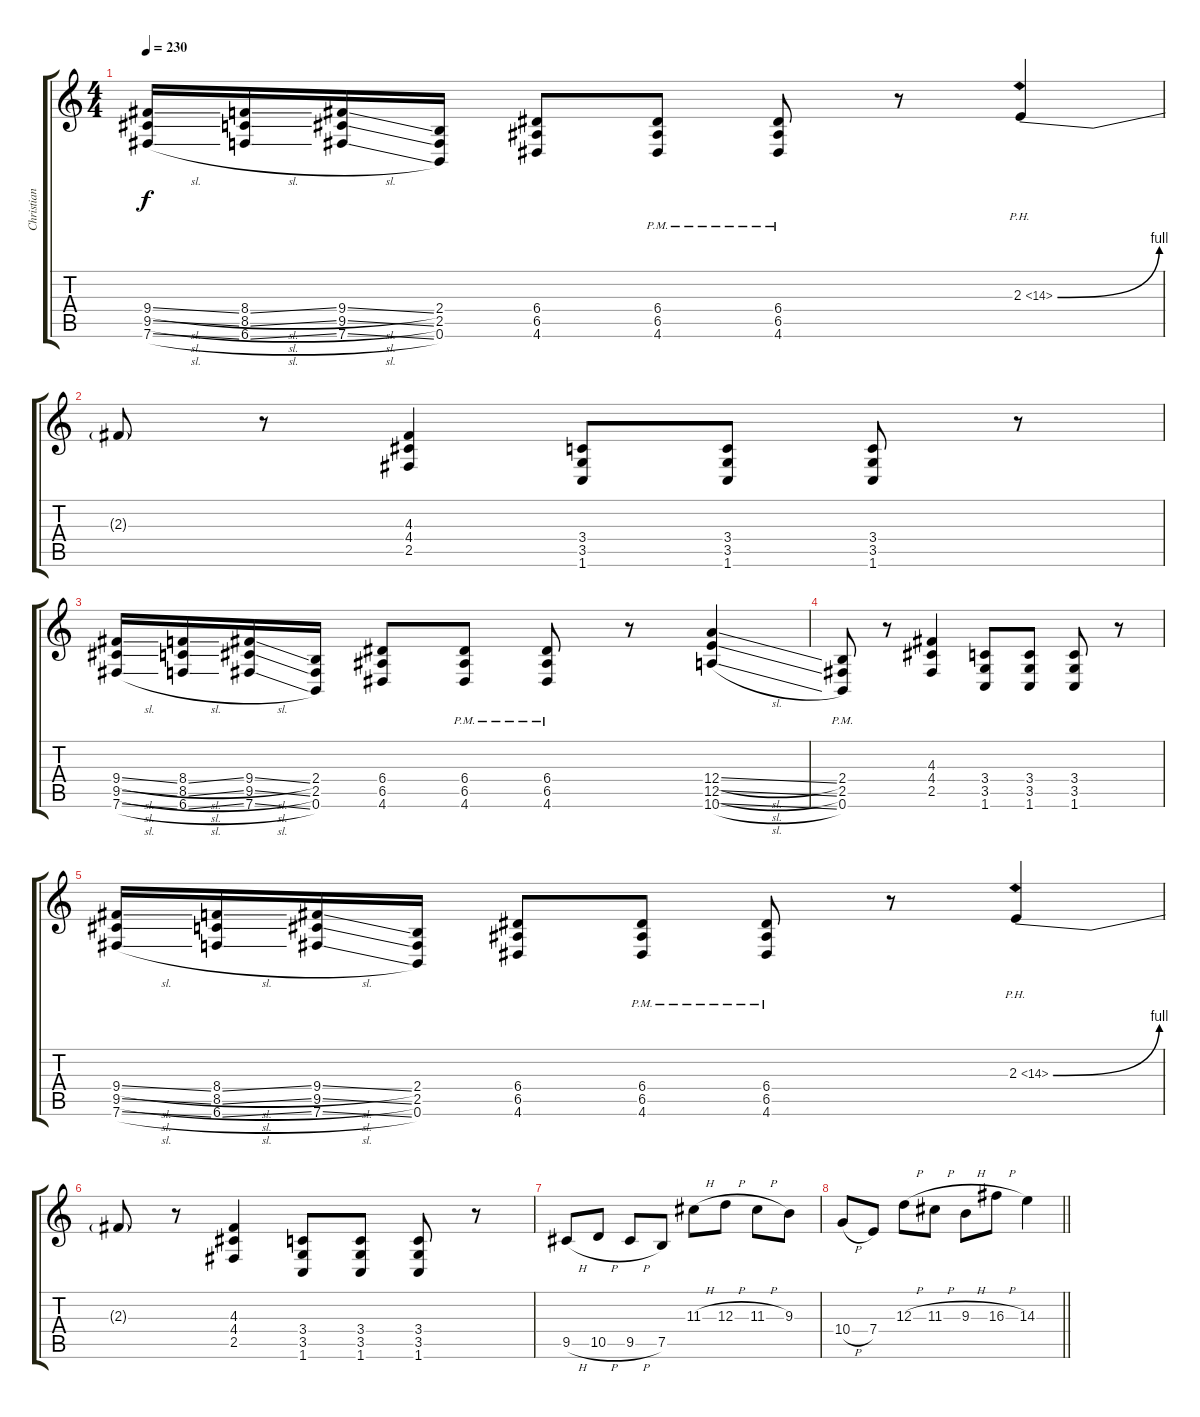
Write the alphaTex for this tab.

\track ("Christian Donaldson" "Christian ") {instrument overdrivenguitar}
\staff {score tabs}
\tuning (B3 Gb3 D3 A2 E2 B1) {hide}
\ts (4 4)
\tempo 230
\clef g2
\ks c
(9.4{sl} 9.5{sl} 7.6{sl}).16{dy f} (8.4{sl} 8.5{sl} 6.6{sl}).16 (9.4{sl} 9.5{sl} 7.6{sl}).16 (2.4 2.5 0.6).16 (6.4 6.5 4.6).8 (6.4{pm} 6.5{pm} 4.6{pm}).8 (6.4{pm} 6.5{pm} 4.6{pm}).8 r.8 2.3{be (bend 0 0 60 4) ph 12}.4 |
2.3{t}.8 r.8 (4.3 4.4 2.5).4 (3.4 3.5 1.6).8 (3.4 3.5 1.6).8 (3.4 3.5 1.6).8 r.8 |
(9.4{sl} 9.5{sl} 7.6{sl}).16 (8.4{sl} 8.5{sl} 6.6{sl}).16 (9.4{sl} 9.5{sl} 7.6{sl}).16 (2.4 2.5 0.6).16 (6.4 6.5 4.6).8 (6.4{pm} 6.5{pm} 4.6{pm}).8 (6.4{pm} 6.5{pm} 4.6{pm}).8 r.8 (12.4{sl} 12.5{sl} 10.6{sl}).4 |
(2.4{pm} 2.5{pm} 0.6{pm}).8 r.8 (4.3 4.4 2.5).4 (3.4 3.5 1.6).8 (3.4 3.5 1.6).8 (3.4 3.5 1.6).8 r.8 |
(9.4{sl} 9.5{sl} 7.6{sl}).16 (8.4{sl} 8.5{sl} 6.6{sl}).16 (9.4{sl} 9.5{sl} 7.6{sl}).16 (2.4 2.5 0.6).16 (6.4 6.5 4.6).8 (6.4{pm} 6.5{pm} 4.6{pm}).8 (6.4{pm} 6.5{pm} 4.6{pm}).8 r.8 2.3{be (bend 0 0 60 4) ph 12}.4 |
2.3{t}.8 r.8 (4.3 4.4 2.5).4 (3.4 3.5 1.6).8 (3.4 3.5 1.6).8 (3.4 3.5 1.6).8 r.8 |
9.5{h}.8 10.5{h}.8 9.5{h}.8 7.5.8 11.3{h}.8 12.3{h}.8 11.3{h}.8 9.3.8 |
\barLineRight lightlight
10.4{h}.8 7.4.8 12.3{h}.8 11.3{h}.8 9.3{h}.8 16.3{h}.8 14.3.4
